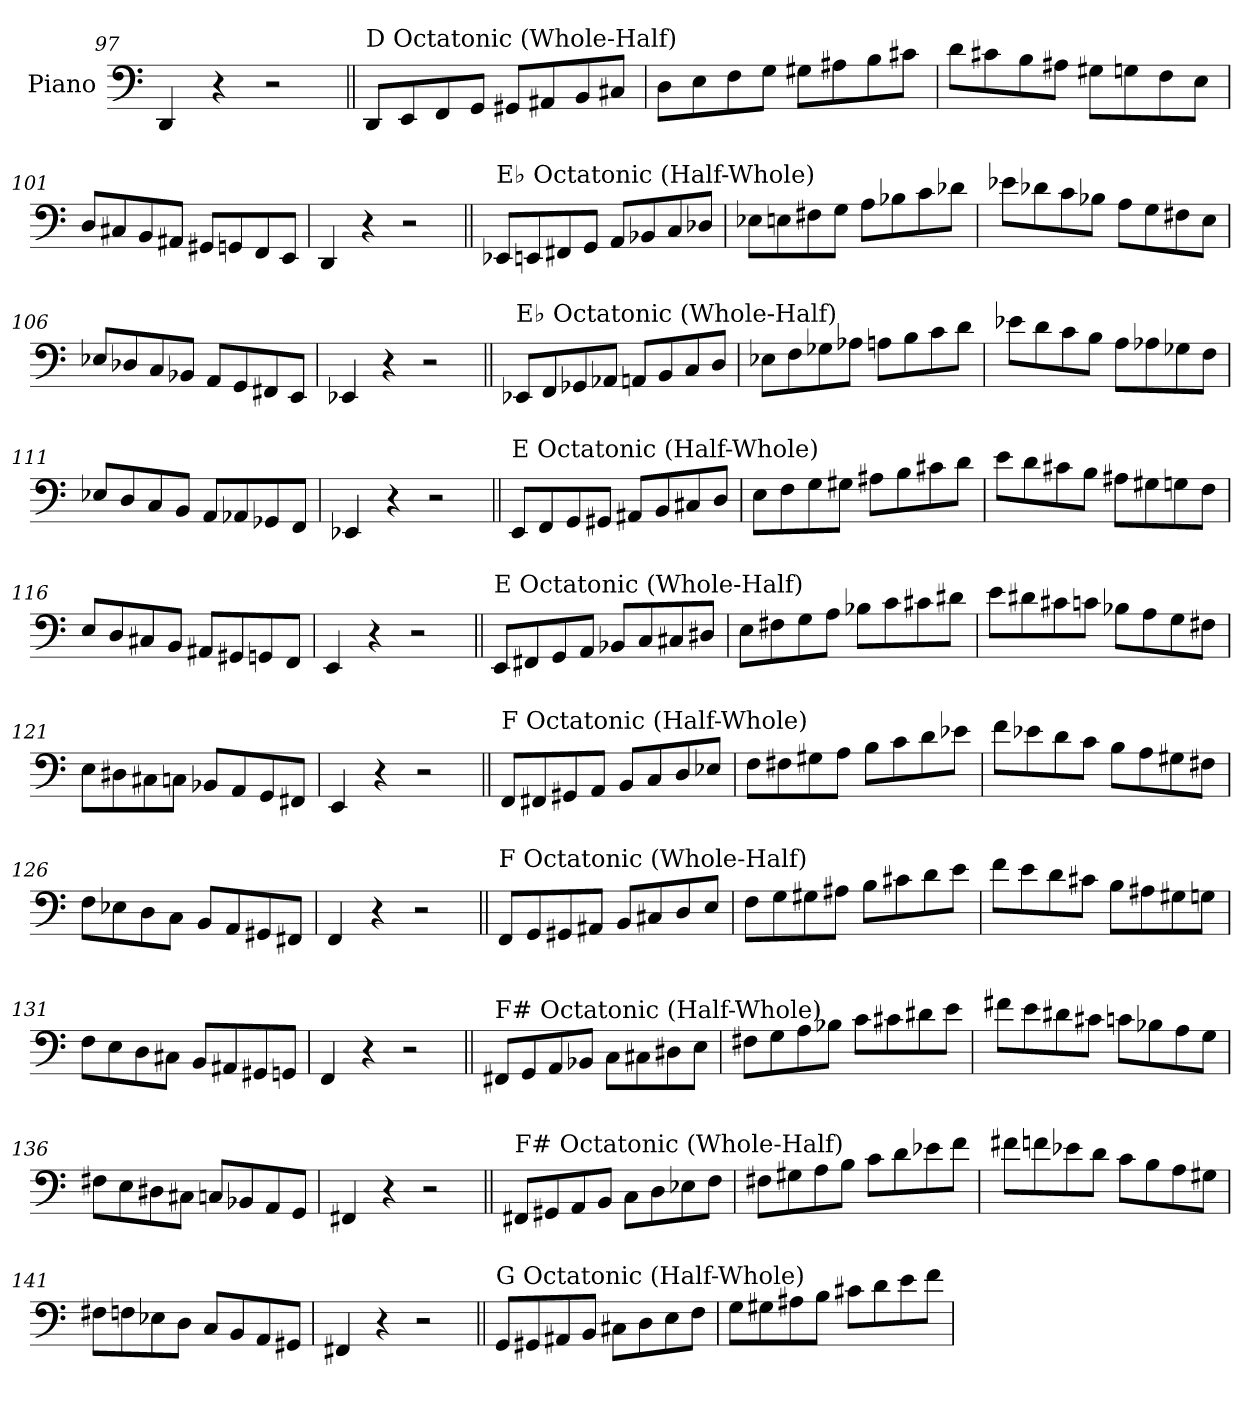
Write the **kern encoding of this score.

**kern
*part1
*staff1
*I"Piano
*I'Pno.
*clefF4
*k[]
=97
4DD/
4r
2r
!!LO:LB:g=z
=98||
!LO:TX:a:t=D Octatonic (Whole-Half)
8DD/L
8EE/
8FF/
8GG/J
8GG#X/L
8AA#X/
8BB/
8C#X/J
=99
8D\L
8E\
8F\
8G\J
8G#X\L
8A#X\
8B\
8c#X\J
=100
8d\L
8c#X\
8B\
8A#X\J
8G#X\L
8Gn\
8F\
8E\J
=101
8D/L
8C#X/
8BB/
8AA#X/J
8GG#X/L
8GGn/
8FF/
8EE/J
=102
4DD/
4r
2r
!!LO:LB:g=z
=103||
!LO:TX:a:t=E♭ Octatonic (Half-Whole)
8EE-X/L
8EEn/
8FF#X/
8GG/J
8AA/L
8BB-X/
8C/
8D-X/J
=104
8E-X\L
8En\
8F#X\
8G\J
8A\L
8B-X\
8c\
8d-X\J
=105
8e-X\L
8d-X\
8c\
8B-X\J
8A\L
8G\
8F#X\
8E\J
=106
8E-X/L
8D-X/
8C/
8BB-X/J
8AA/L
8GG/
8FF#X/
8EE/J
=107
4EE-X/
4r
2r
!!LO:LB:g=z
=108||
!LO:TX:a:t=E♭ Octatonic (Whole-Half)
8EE-X/L
8FF/
8GG-X/
8AA-X/J
8AAn/L
8BB/
8C/
8D/J
=109
8E-X\L
8F\
8G-X\
8A-X\J
8An\L
8B\
8c\
8d\J
=110
8e-X\L
8d\
8c\
8B\J
8A\L
8A-X\
8G-X\
8F\J
=111
8E-X/L
8D/
8C/
8BB/J
8AA/L
8AA-X/
8GG-X/
8FF/J
=112
4EE-X/
4r
2r
!!LO:PB:g=z
=113||
!LO:TX:a:t=E Octatonic (Half-Whole)
8EE/L
8FF/
8GG/
8GG#X/J
8AA#X/L
8BB/
8C#X/
8D/J
=114
8E\L
8F\
8G\
8G#X\J
8A#X\L
8B\
8c#X\
8d\J
=115
8e\L
8d\
8c#X\
8B\J
8A#X\L
8G#X\
8Gn\
8F\J
=116
8E/L
8D/
8C#X/
8BB/J
8AA#X/L
8GG#X/
8GGn/
8FF/J
=117
4EE/
4r
2r
!!LO:LB:g=z
=118||
!LO:TX:a:t=E Octatonic (Whole-Half)
8EE/L
8FF#X/
8GG/
8AA/J
8BB-X/L
8C/
8C#X/
8D#X/J
=119
8E\L
8F#X\
8G\
8A\J
8B-X\L
8c\
8c#X\
8d#X\J
=120
8e\L
8d#X\
8c#X\
8cn\J
8B-X\L
8A\
8G\
8F#X\J
=121
8E\L
8D#X\
8C#X\
8Cn\J
8BB-X/L
8AA/
8GG/
8FF#X/J
=122
4EE/
4r
2r
!!LO:LB:g=z
=123||
!LO:TX:a:t=F Octatonic (Half-Whole)
8FF/L
8FF#X/
8GG#X/
8AA/J
8BB/L
8C/
8D/
8E-X/J
=124
8F\L
8F#X\
8G#X\
8A\J
8B\L
8c\
8d\
8e-X\J
=125
8f\L
8e-X\
8d\
8c\J
8B\L
8A\
8G#X\
8F#X\J
=126
8F\L
8E-X\
8D\
8C\J
8BB/L
8AA/
8GG#X/
8FF#X/J
=127
4FF/
4r
2r
!!LO:LB:g=z
=128||
!LO:TX:a:t=F Octatonic (Whole-Half)
8FF/L
8GG/
8GG#X/
8AA#X/J
8BB/L
8C#X/
8D/
8E/J
=129
8F\L
8G\
8G#X\
8A#X\J
8B\L
8c#X\
8d\
8e\J
=130
8f\L
8e\
8d\
8c#X\J
8B\L
8A#X\
8G#X\
8Gn\J
=131
8F\L
8E\
8D\
8C#X\J
8BB/L
8AA#X/
8GG#X/
8GGn/J
=132
4FF/
4r
2r
!!LO:LB:g=z
=133||
!LO:TX:a:t=F# Octatonic (Half-Whole)
8FF#X/L
8GG/
8AA/
8BB-X/J
8C\L
8C#X\
8D#X\
8E\J
=134
8F#X\L
8G\
8A\
8B-X\J
8c\L
8c#X\
8d#X\
8e\J
=135
8f#X\L
8e\
8d#X\
8c#X\J
8cn\L
8B-X\
8A\
8G\J
=136
8F#X\L
8E\
8D#X\
8C#X\J
8Cn/L
8BB-X/
8AA/
8GG/J
=137
4FF#X/
4r
2r
!!LO:LB:g=z
=138||
!LO:TX:a:t=F# Octatonic (Whole-Half)
8FF#X/L
8GG#X/
8AA/
8BB/J
8C\L
8D\
8E-X\
8F\J
=139
8F#X\L
8G#X\
8A\
8B\J
8c\L
8d\
8e-X\
8f\J
=140
8f#X\L
8fn\
8e-X\
8d\J
8c\L
8B\
8A\
8G#X\J
=141
8F#X\L
8Fn\
8E-X\
8D\J
8C/L
8BB/
8AA/
8GG#X/J
=142
4FF#X/
4r
2r
!!LO:LB:g=z
=143||
!LO:TX:a:t=G Octatonic (Half-Whole)
8GG/L
8GG#X/
8AA#X/
8BB/J
8C#X\L
8D\
8E\
8F\J
=144
8G\L
8G#X\
8A#X\
8B\J
8c#X\L
8d\
8e\
8f\J
=
*-
